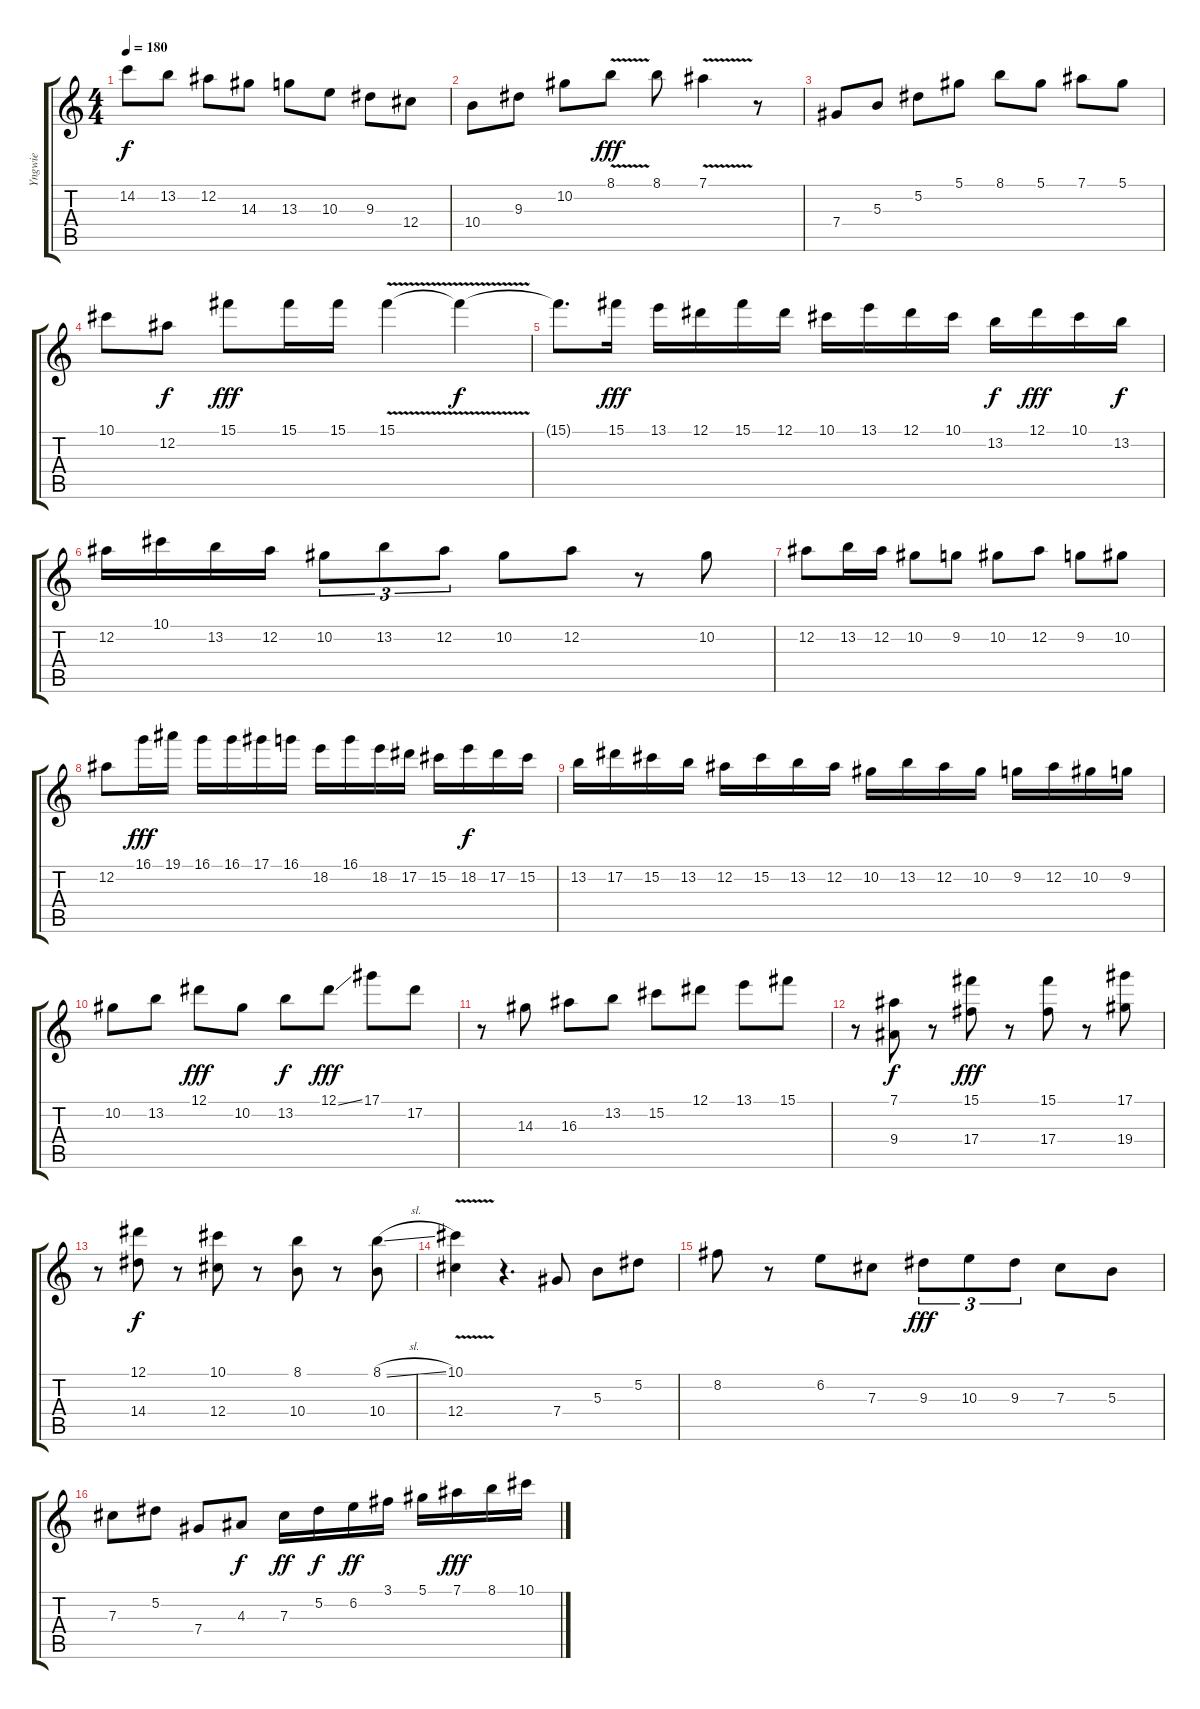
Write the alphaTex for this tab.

\track ("Yngwie" "Yngwie") {instrument acousticguitarnylon}
\staff {score tabs}
\tuning (Eb4 Bb3 Gb3 Db3 Ab2 Eb2) {hide}
\ts (4 4)
\tempo 180
\clef g2
\ks c
14.2.8{dy f} 13.2.8 12.2.8 14.3.8 13.3.8 10.3.8 9.3.8 12.4.8 |
10.4.8 9.3.8 10.2.8 8.1{v}.8{dy fff} 8.1.8 7.1{v}.4 r.8 |
7.4.8 5.3.8 5.2.8 5.1.8 8.1.8 5.1.8 7.1.8 5.1.8 |
10.1.8 12.2.8{dy f} 15.1.8{dy fff} 15.1.16 15.1.16 15.1{v}.4 15.1{t}.4{dy f} |
15.1{t}.8{d} 15.1.16{dy fff} 13.1.16 12.1.16 15.1.16 12.1.16 10.1.16 13.1.16 12.1.16 10.1.16 13.2.16{dy f} 12.1.16{dy fff} 10.1.16 13.2.16{dy f} |
12.2.16 10.1.16 13.2.16 12.2.16 10.2.8{tu (3 2)} 13.2.8{tu (3 2)} 12.2.8{tu (3 2)} 10.2.8 12.2.8 r.8 10.2.8 |
12.2.8 13.2.16 12.2.16 10.2.8 9.2.8 10.2.8 12.2.8 9.2.8 10.2.8 |
12.2.8 16.1.16{dy fff} 19.1.16 16.1.16 16.1.16 17.1.16 16.1.16 18.2.16 16.1.16 18.2.16 17.2.16 15.2.16 18.2.16{dy f} 17.2.16 15.2.16 |
13.2.16 17.2.16 15.2.16 13.2.16 12.2.16 15.2.16 13.2.16 12.2.16 10.2.16 13.2.16 12.2.16 10.2.16 9.2.16 12.2.16 10.2.16 9.2.16 |
10.2.8 13.2.8 12.1.8{dy fff} 10.2.8 13.2.8{dy f} 12.1{ss}.8{dy fff} 17.1.8 17.2.8 |
r.8 14.3.8 16.3.8 13.2.8 15.2.8 12.1.8 13.1.8 15.1.8 |
r.8 (7.1 9.4).8{dy f} r.8 (15.1 17.4).8{dy fff} r.8 (15.1 17.4).8 r.8 (17.1 19.4).8 |
r.8 (12.1 14.4).8{dy f} r.8 (10.1 12.4).8 r.8 (8.1 10.4).8 r.8 (8.1{sl} 10.4).8 |
(10.1{v} 12.4{v}).4 r.4{d} 7.4.8 5.3.8 5.2.8 |
8.2.8 r.8 6.2.8 7.3.8 9.3.8{tu (3 2) dy fff} 10.3.8{tu (3 2)} 9.3.8{tu (3 2)} 7.3.8 5.3.8 |
7.3.8 5.2.8 7.4.8 4.3.8{dy f} 7.3.16{dy ff} 5.2.16{dy f} 6.2.16{dy ff} 3.1.16 5.1.16 7.1.16{dy fff} 8.1.16 10.1.16
